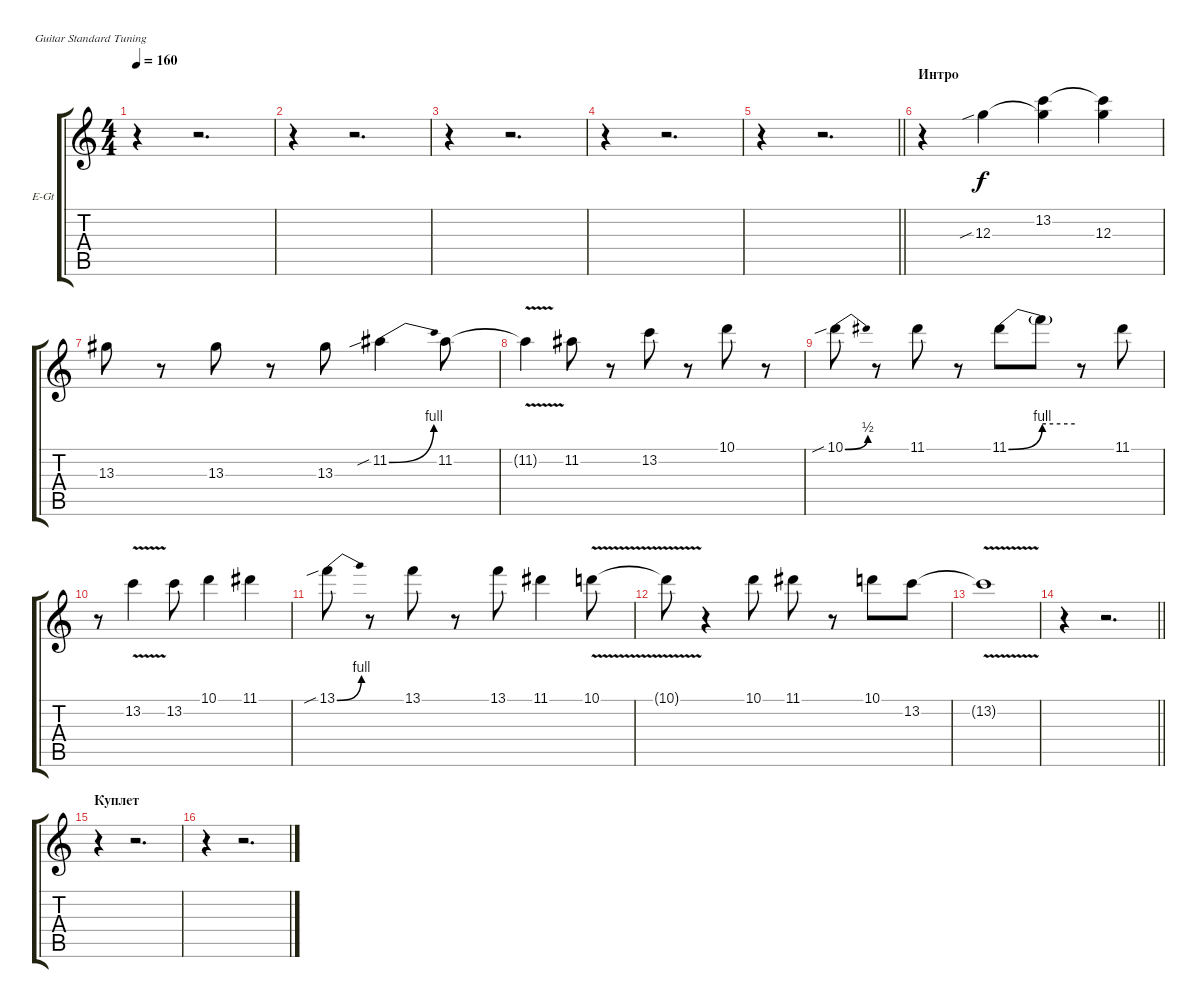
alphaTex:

\bracketExtendMode groupsimilarinstruments
\firstSystemTrackNameOrientation horizontal
\otherSystemsTrackNameOrientation horizontal
\track ("Гитара I" "E-Gt") {instrument distortionguitar}
\staff {score tabs}
\tuning (E4 B3 G3 D3 A2 E2)
\ts (4 4)
\beaming (8 2 2 2 2)
\tempo 160
\clef g2
\ks c
r.4{dy f instrument distortionguitar} r.2{d} |
r.4 r.2{d} |
r.4 r.2{d} |
r.4 r.2{d} |
\barLineRight lightlight
r.4 r.2{d} |
\section ("" "Интро")
r.4 12.3{sib}.4 (13.2 12.3{t}).4 (13.2{t} 12.3).4 |
13.3.8 r.8 13.3.8 r.8 13.3.8 11.2{be (bend 0 0 10.799999999999999 4) sib}.4 11.2.8 |
11.2{v t}.4 11.2.8 r.8 13.2.8 r.8 10.1.8 r.8 |
10.1{be (bend 0 0 15.6 2) sib}.8 r.8 11.1.8 r.8 11.1{be (bend 25.8 0 36.6 4)}.8 11.1{be (hold 0 4 60 4) t}.8 r.8 11.1.8 |
r.8 13.2{v}.4 13.2.8 10.1.4 11.1.4 |
13.1{be (bend 0 0 16.8 4) sib}.8 r.8 13.1.8 r.8 13.1.8 11.1.4 10.1{v}.8 |
10.1{v t}.8 r.4 10.1.8 11.1.8 r.8 10.1.8 13.2.8 |
13.2{v t}.1 |
\barLineRight lightlight
r.4 r.2{d} |
\section ("" "Куплет")
r.4 r.2{d} |
r.4 r.2{d}
